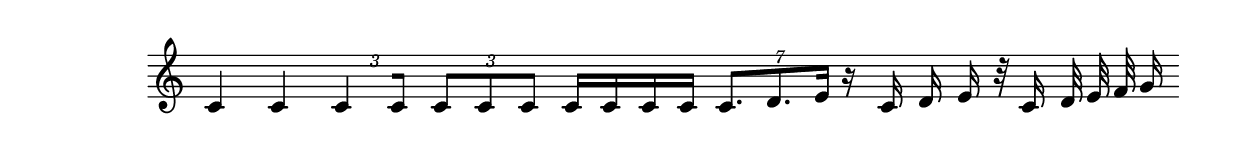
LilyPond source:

#(ly:set-option 'midi-extension "mid")
\version "2.12.3"
\include "english.ly"
\header{ 
}
%{
S S- S-S SSS SSSS S--R--G -SRG  -S-RGmP-

%}
melody = {
\once \override Staff.TimeSignature #'stencil = ##f
\clef treble
\key c 
\major
\cadenzaOn
  c'4 c'4 \times 2/3{ c'4[ c'8] }  \times 2/3{ c'8[ c'8 c'8] }  c'16[ c'16 c'16 c'16] \times 4/7{ c'8.[ d'8. e'16] }  r16 c'16 d'16 e'16 r32 c'16 d'32 e'32 f'32 g'16 \break 
 }
text = \lyricmode {
                      
}
\score{

<<
\new Voice = "one" {
\melody
}
\new Lyrics \lyricsto "one" \text
>>
\layout {
\context {
\Score
}
}
\midi {
\context {
\Score
tempoWholesPerMinute = #(ly:make-moment 200 4)
}
}
}